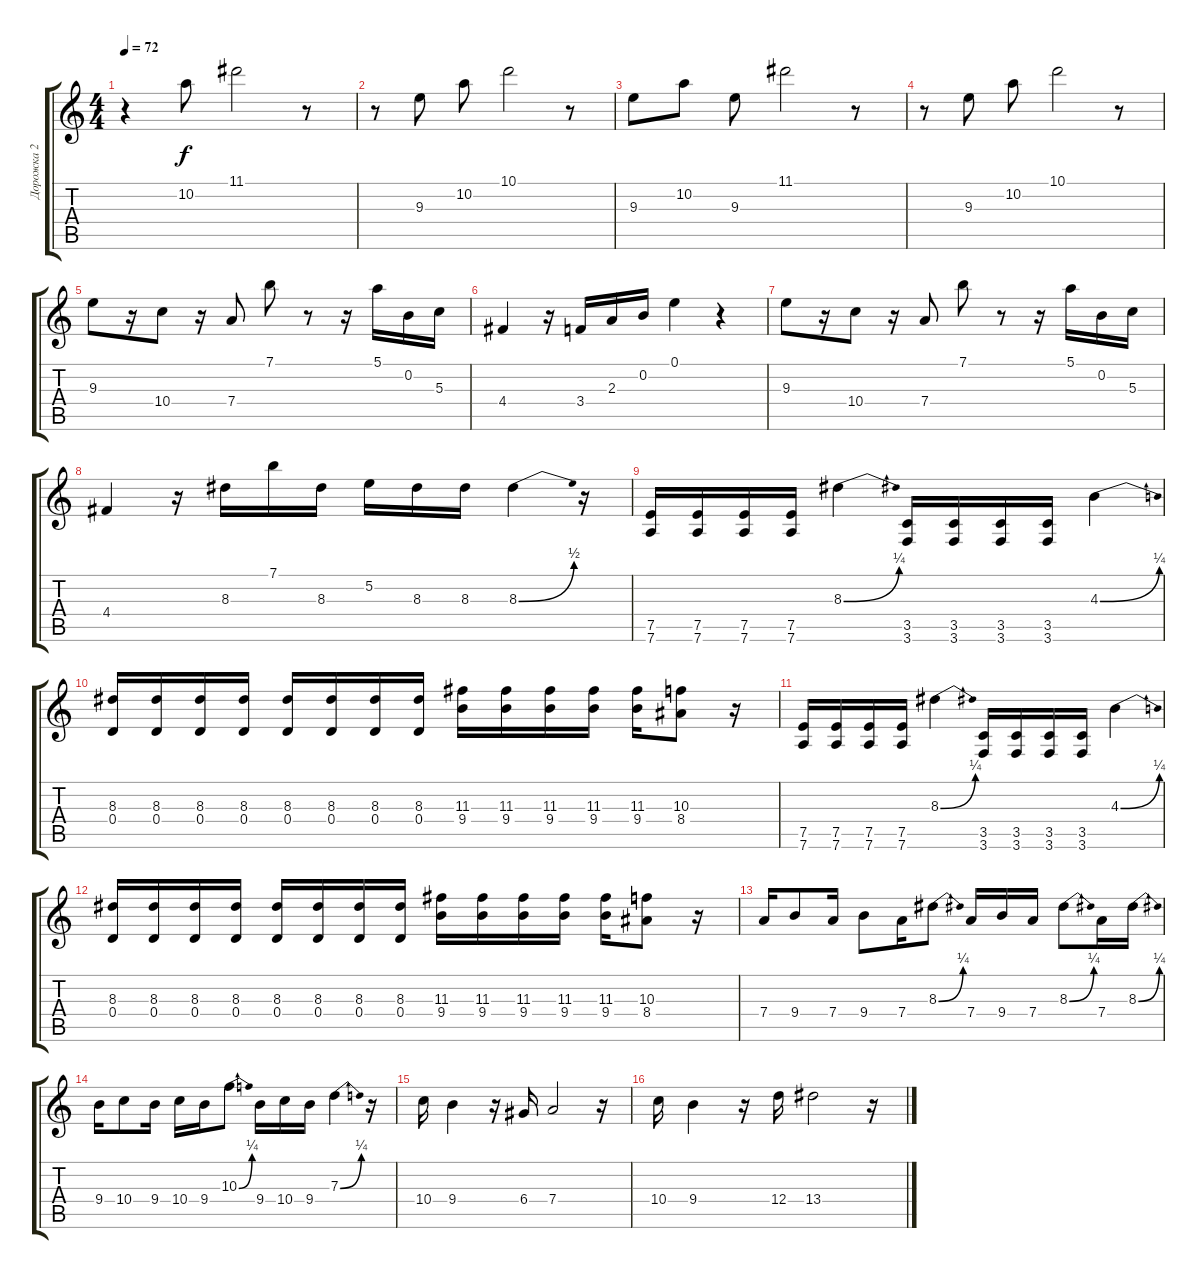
\track ("Дорожка 2" "Дорожка 2") {instrument electricguitarmuted}
\staff {score tabs}
\tuning (E4 B3 G3 D3 A2 D2) {hide}
\ts (4 4)
\tempo 72
\clef g2
\ks c
r.4{dy f instrument electricguitarclean} 10.2.8 11.1.2 r.8 |
r.8 9.3.8 10.2.8 10.1.2 r.8 |
9.3.8 10.2.8 9.3.8 11.1.2 r.8 |
r.8 9.3.8 10.2.8 10.1.2 r.8 |
9.3.8 r.16 10.4.8 r.16 7.4.8 7.1.8 r.8 r.16 5.1.16 0.2.16 5.3.16 |
4.4.4 r.16 3.4.16 2.3.16 0.2.16 0.1.4 r.4 |
9.3.8 r.16 10.4.8 r.16 7.4.8 7.1.8 r.8 r.16 5.1.16 0.2.16 5.3.16 |
4.4.4 r.16 8.3.16 7.1.16 8.3.16 5.2.16 8.3.16 8.3.16 8.3{be (bend 0 0 60 2)}.4 r.16 |
(7.5 7.6).16{volume 16 instrument distortionguitar} (7.5 7.6).16 (7.5 7.6).16 (7.5 7.6).16 8.3{be (bend 0 0 60 1)}.4 (3.5 3.6).16 (3.5 3.6).16 (3.5 3.6).16 (3.5 3.6).16 4.3{be (bend 0 0 60 1)}.4 |
(8.3 0.4).16 (8.3 0.4).16 (8.3 0.4).16 (8.3 0.4).16 (8.3 0.4).16 (8.3 0.4).16 (8.3 0.4).16 (8.3 0.4).16 (11.3 9.4).16 (11.3 9.4).16 (11.3 9.4).16 (11.3 9.4).16 (11.3 9.4).16 (10.3 8.4).8 r.16 |
(7.5 7.6).16 (7.5 7.6).16 (7.5 7.6).16 (7.5 7.6).16 8.3{be (bend 0 0 60 1)}.4 (3.5 3.6).16 (3.5 3.6).16 (3.5 3.6).16 (3.5 3.6).16 4.3{be (bend 0 0 60 1)}.4 |
(8.3 0.4).16 (8.3 0.4).16 (8.3 0.4).16 (8.3 0.4).16 (8.3 0.4).16 (8.3 0.4).16 (8.3 0.4).16 (8.3 0.4).16 (11.3 9.4).16 (11.3 9.4).16 (11.3 9.4).16 (11.3 9.4).16 (11.3 9.4).16 (10.3 8.4).8 r.16 |
7.4.16 9.4.8 7.4.16 9.4.8 7.4.16 8.3{be (bend 0 0 60 1)}.8 7.4.16 9.4.16 7.4.16 8.3{be (bend 0 0 60 1)}.8 7.4.16 8.3{be (bend 0 0 60 1)}.16 |
9.4.16 10.4.8 9.4.16 10.4.16 9.4.16 10.3{be (bend 0 0 60 1)}.8 9.4.16 10.4.16 9.4.16 7.3{be (bend 0 0 60 1)}.4 r.16 |
10.4.16 9.4.4 r.16 6.4.16 7.4.2 r.16 |
10.4.16 9.4.4 r.16 12.4.16 13.4.2 r.16
